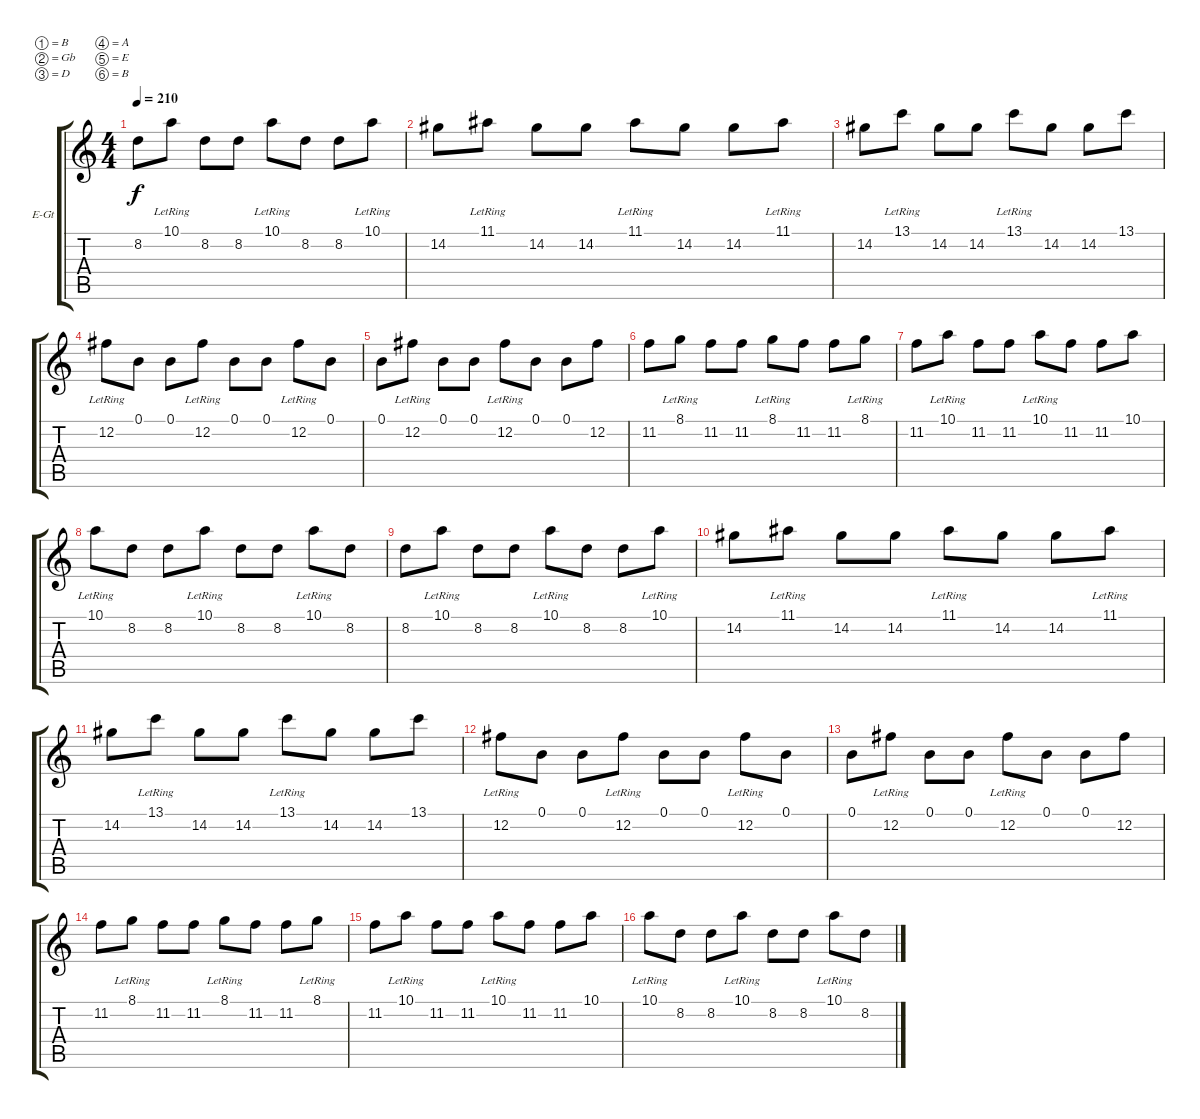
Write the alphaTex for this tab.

\bracketExtendMode groupsimilarinstruments
\firstSystemTrackNameOrientation horizontal
\otherSystemsTrackNameOrientation horizontal
\track ("Lead Guitar" "E-Gt") {instrument distortionguitar}
\staff {score tabs}
\tuning (B3 Gb3 D3 A2 E2 B1)
\ts (4 4)
\tempo 210
\clef g2
\scale
0.333333
\ks c
8.2.8{dy f} 10.1{lr}.8 8.2.8 8.2.8 10.1{lr}.8 8.2.8 8.2.8 10.1{lr}.8 |
\scale
0.382857 14.2.8 11.1{lr}.8 14.2.8 14.2.8 11.1{lr}.8 14.2.8 14.2.8 11.1{lr}.8 |
\scale
0.308571 14.2.8 13.1{lr}.8 14.2.8 14.2.8 13.1{lr}.8 14.2.8 14.2.8 13.1.8 |
\scale
0.308571 12.2{lr}.8 0.1.8 0.1.8 12.2{lr}.8 0.1.8 0.1.8 12.2{lr}.8 0.1.8 |
\scale
0.38343 0.1.8 12.2{lr}.8 0.1.8 0.1.8 12.2{lr}.8 0.1.8 0.1.8 12.2.8 |
\scale
0.308285 11.2.8 8.1{lr}.8 11.2.8 11.2.8 8.1{lr}.8 11.2.8 11.2.8 8.1{lr}.8 |
\scale
0.308285 11.2.8 10.1{lr}.8 11.2.8 11.2.8 10.1{lr}.8 11.2.8 11.2.8 10.1.8 |
\scale
0.307102 10.1{lr}.8 8.2.8 8.2.8 10.1{lr}.8 8.2.8 8.2.8 10.1{lr}.8 8.2.8 |
\scale
0.307102 8.2.8 10.1{lr}.8 8.2.8 8.2.8 10.1{lr}.8 8.2.8 8.2.8 10.1{lr}.8 |
\scale
0.385797 14.2.8 11.1{lr}.8 14.2.8 14.2.8 11.1{lr}.8 14.2.8 14.2.8 11.1{lr}.8 |
\scale
0.309751 14.2.8 13.1{lr}.8 14.2.8 14.2.8 13.1{lr}.8 14.2.8 14.2.8 13.1.8 |
\scale
0.309751 12.2{lr}.8 0.1.8 0.1.8 12.2{lr}.8 0.1.8 0.1.8 12.2{lr}.8 0.1.8 |
\scale
0.380497 0.1.8 12.2{lr}.8 0.1.8 0.1.8 12.2{lr}.8 0.1.8 0.1.8 12.2.8 |
\scale
0.333333 11.2.8 8.1{lr}.8 11.2.8 11.2.8 8.1{lr}.8 11.2.8 11.2.8 8.1{lr}.8 |
\scale
0.333333 11.2.8 10.1{lr}.8 11.2.8 11.2.8 10.1{lr}.8 11.2.8 11.2.8 10.1.8 |
\scale
0.333333 10.1{lr}.8 8.2.8 8.2.8 10.1{lr}.8 8.2.8 8.2.8 10.1{lr}.8 8.2.8
